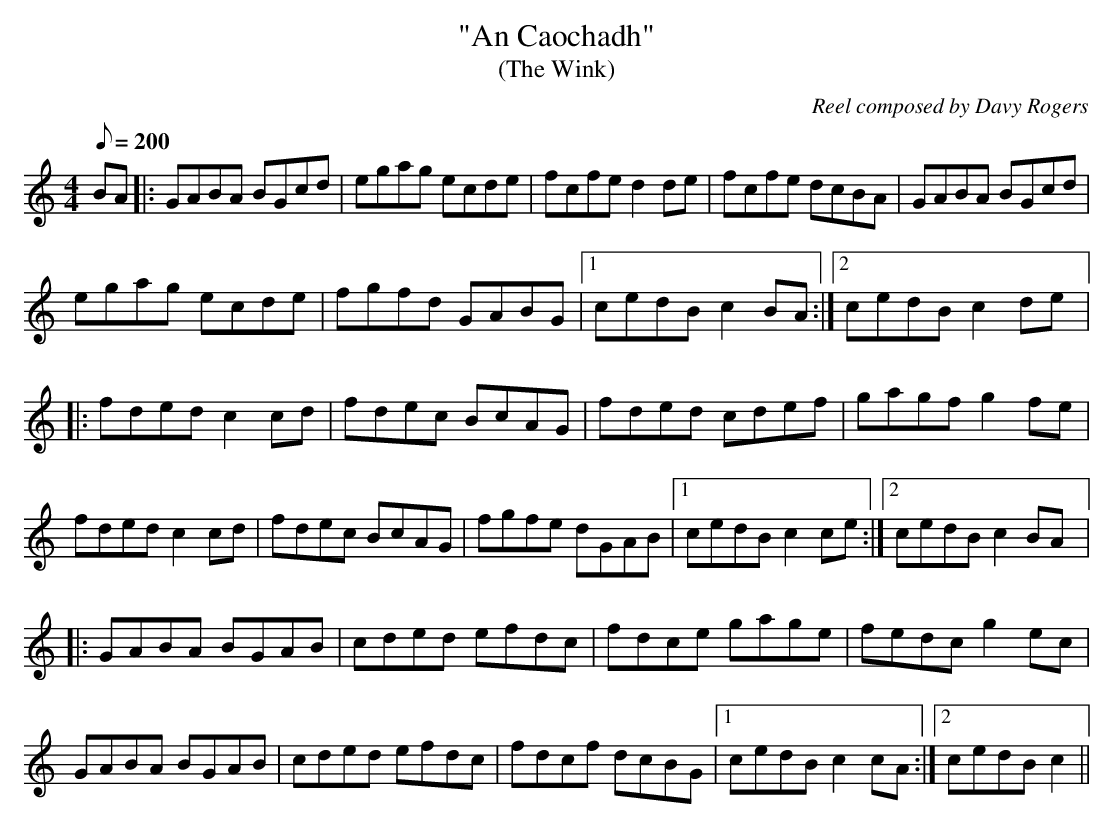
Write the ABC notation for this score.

X:1
T:"An Caochadh"
T:(The Wink)
C:Reel composed by Davy Rogers
L:1/8
Q:200
M:4/4
K:C
BA |: GABA BGcd | egag ecde | fcfe d2 de | fcfe dcBA | GABA BGcd |
egag ecde | \fgfd GABG |1 cedB c2 BA :|2 cedB c2 de |:
fded c2 cd |fdec BcAG | fded cdef | gagf g2fe |
fded c2 cd | fdec BcAG | fgfe dGAB |1 cedB c2 ce :|2 cedB c2 BA |:
GABA BGAB |cded efdc | fdce gage | fedc g2 ec |
GABA BGAB | cded efdc | fdcf dcBG |1 cedB c2 cA :|2 cedB c2 ||
